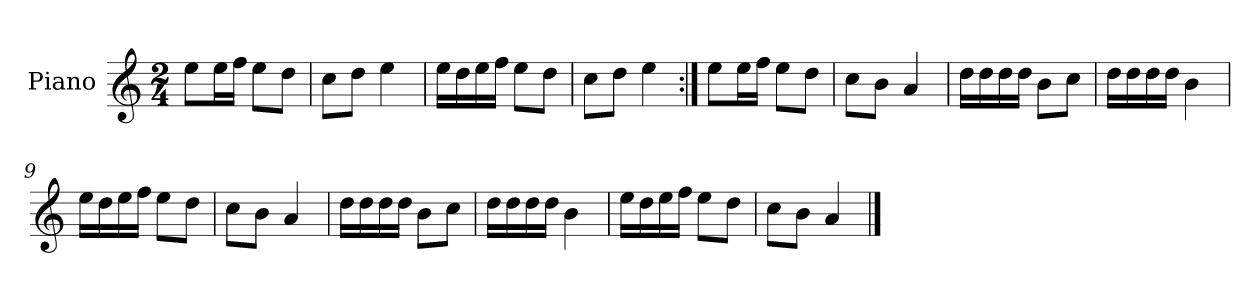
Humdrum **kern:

**kern
*part1
*staff1
*I"Piano
*I'Pno.
*clefG2
*k[]
*M2/4
=1
8ee\L
16ee\L
16ff\JJ
8ee\L
8dd\J
=2
8cc\L
8dd\J
4ee\
=3
16ee\LL
16dd\
16ee\
16ff\JJ
8ee\L
8dd\J
=4
8cc\L
8dd\J
4ee\
=5:|!
8ee\L
16ee\L
16ff\JJ
8ee\L
8dd\J
=6
8cc\L
8b\J
4a/
=7
16dd\LL
16dd\
16dd\
16dd\JJ
8b\L
8cc\J
=8
16dd\LL
16dd\
16dd\
16dd\JJ
4b\
!!LO:LB:g=z
=9
16ee\LL
16dd\
16ee\
16ff\JJ
8ee\L
8dd\J
=10
8cc\L
8b\J
4a/
=11
16dd\LL
16dd\
16dd\
16dd\JJ
8b\L
8cc\J
=12
16dd\LL
16dd\
16dd\
16dd\JJ
4b\
=13
16ee\LL
16dd\
16ee\
16ff\JJ
8ee\L
8dd\J
=14
8cc\L
8b\J
4a/
==
*-
